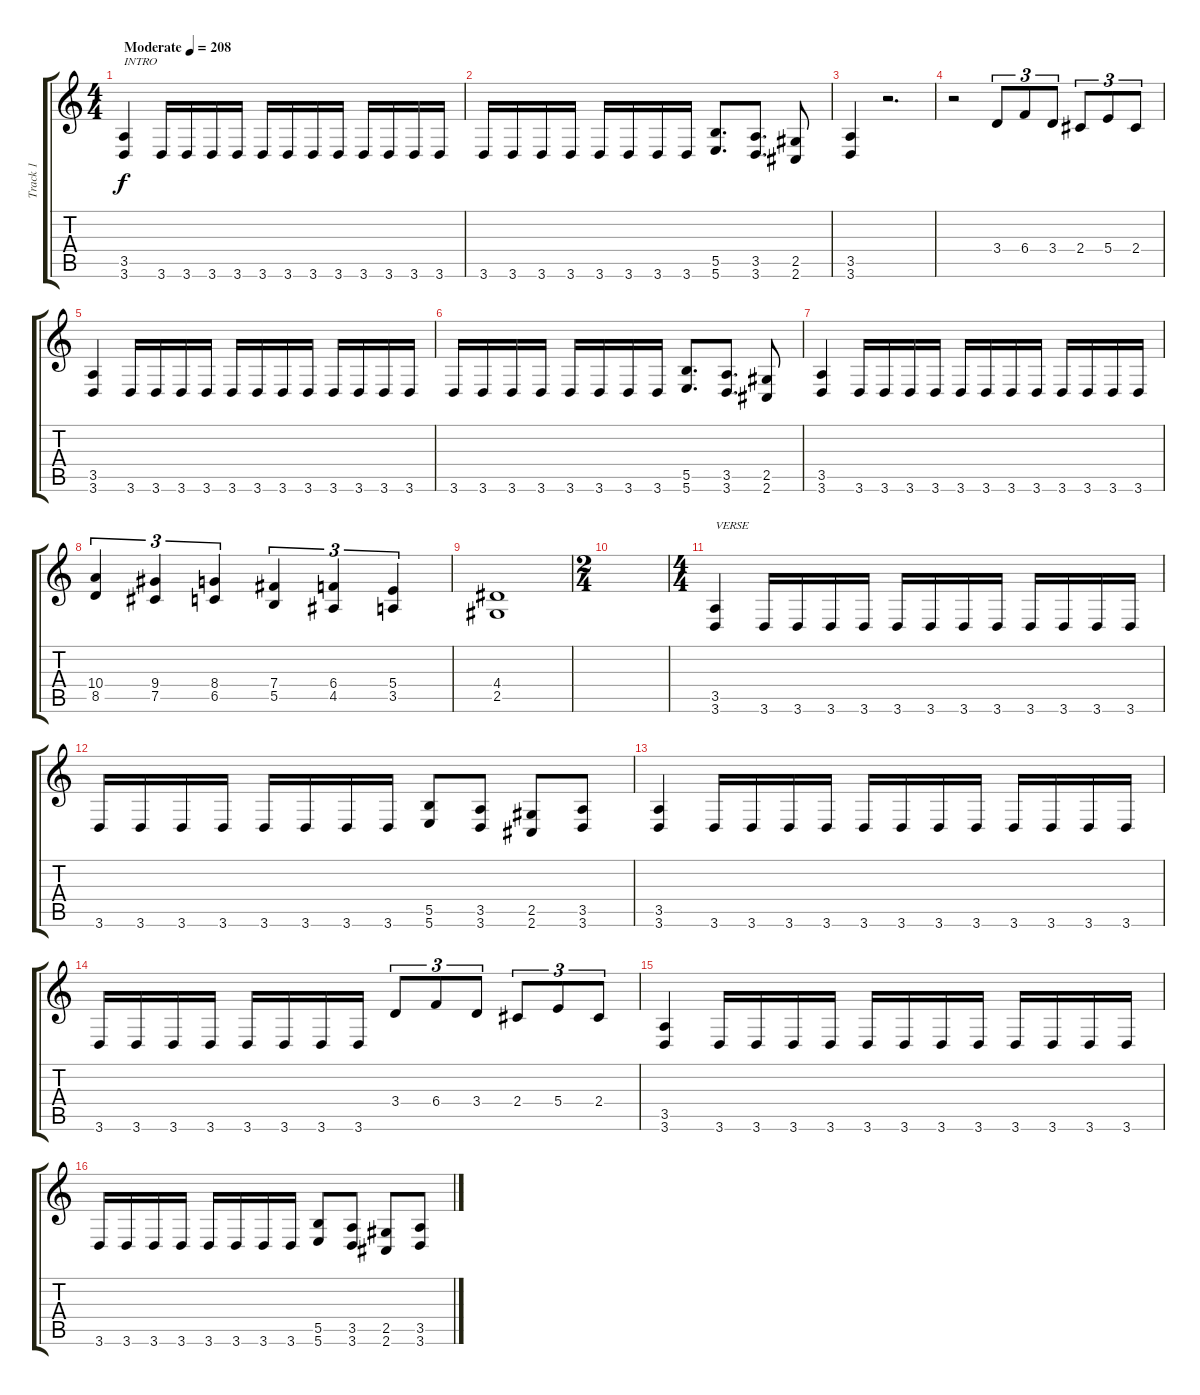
\track ("Track 1" "Track 1") {instrument distortionguitar}
\staff {score tabs}
\tuning (Db4 Ab3 E3 B2 Gb2 B1) {hide}
\ts (4 4)
\tempo (208 "Moderate")
\clef g2
\ks c
(3.5 3.6).4{txt "INTRO" dy f instrument distortionguitar} 3.6.16 3.6.16 3.6.16 3.6.16 3.6.16 3.6.16 3.6.16 3.6.16 3.6.16 3.6.16 3.6.16 3.6.16 |
3.6.16 3.6.16 3.6.16 3.6.16 3.6.16 3.6.16 3.6.16 3.6.16 (5.5 5.6).8{d} (3.5 3.6).8{d} (2.5 2.6).8 |
(3.5 3.6).4 r.2{d} |
r.2 3.4.8{tu (3 2)} 6.4.8{tu (3 2)} 3.4.8{tu (3 2)} 2.4.8{tu (3 2)} 5.4.8{tu (3 2)} 2.4.8{tu (3 2)} |
(3.5 3.6).4 3.6.16 3.6.16 3.6.16 3.6.16 3.6.16 3.6.16 3.6.16 3.6.16 3.6.16 3.6.16 3.6.16 3.6.16 |
3.6.16 3.6.16 3.6.16 3.6.16 3.6.16 3.6.16 3.6.16 3.6.16 (5.5 5.6).8{d} (3.5 3.6).8{d} (2.5 2.6).8 |
(3.5 3.6).4 3.6.16 3.6.16 3.6.16 3.6.16 3.6.16 3.6.16 3.6.16 3.6.16 3.6.16 3.6.16 3.6.16 3.6.16 |
(10.4 8.5).4{tu (3 2)} (9.4 7.5).4{tu (3 2)} (8.4 6.5).4{tu (3 2)} (7.4 5.5).4{tu (3 2)} (6.4 4.5).4{tu (3 2)} (5.4 3.5).4{tu (3 2)} |
(4.4 2.5).1 |
\ts (2 4)
|
\ts (4 4)
(3.5 3.6).4{txt "VERSE"} 3.6.16 3.6.16 3.6.16 3.6.16 3.6.16 3.6.16 3.6.16 3.6.16 3.6.16 3.6.16 3.6.16 3.6.16 |
3.6.16 3.6.16 3.6.16 3.6.16 3.6.16 3.6.16 3.6.16 3.6.16 (5.5 5.6).8 (3.5 3.6).8 (2.5 2.6).8 (3.5 3.6).8 |
(3.5 3.6).4 3.6.16 3.6.16 3.6.16 3.6.16 3.6.16 3.6.16 3.6.16 3.6.16 3.6.16 3.6.16 3.6.16 3.6.16 |
3.6.16 3.6.16 3.6.16 3.6.16 3.6.16 3.6.16 3.6.16 3.6.16 3.4.8{tu (3 2)} 6.4.8{tu (3 2)} 3.4.8{tu (3 2)} 2.4.8{tu (3 2)} 5.4.8{tu (3 2)} 2.4.8{tu (3 2)} |
(3.5 3.6).4 3.6.16 3.6.16 3.6.16 3.6.16 3.6.16 3.6.16 3.6.16 3.6.16 3.6.16 3.6.16 3.6.16 3.6.16 |
3.6.16 3.6.16 3.6.16 3.6.16 3.6.16 3.6.16 3.6.16 3.6.16 (5.5 5.6).8 (3.5 3.6).8 (2.5 2.6).8 (3.5 3.6).8
